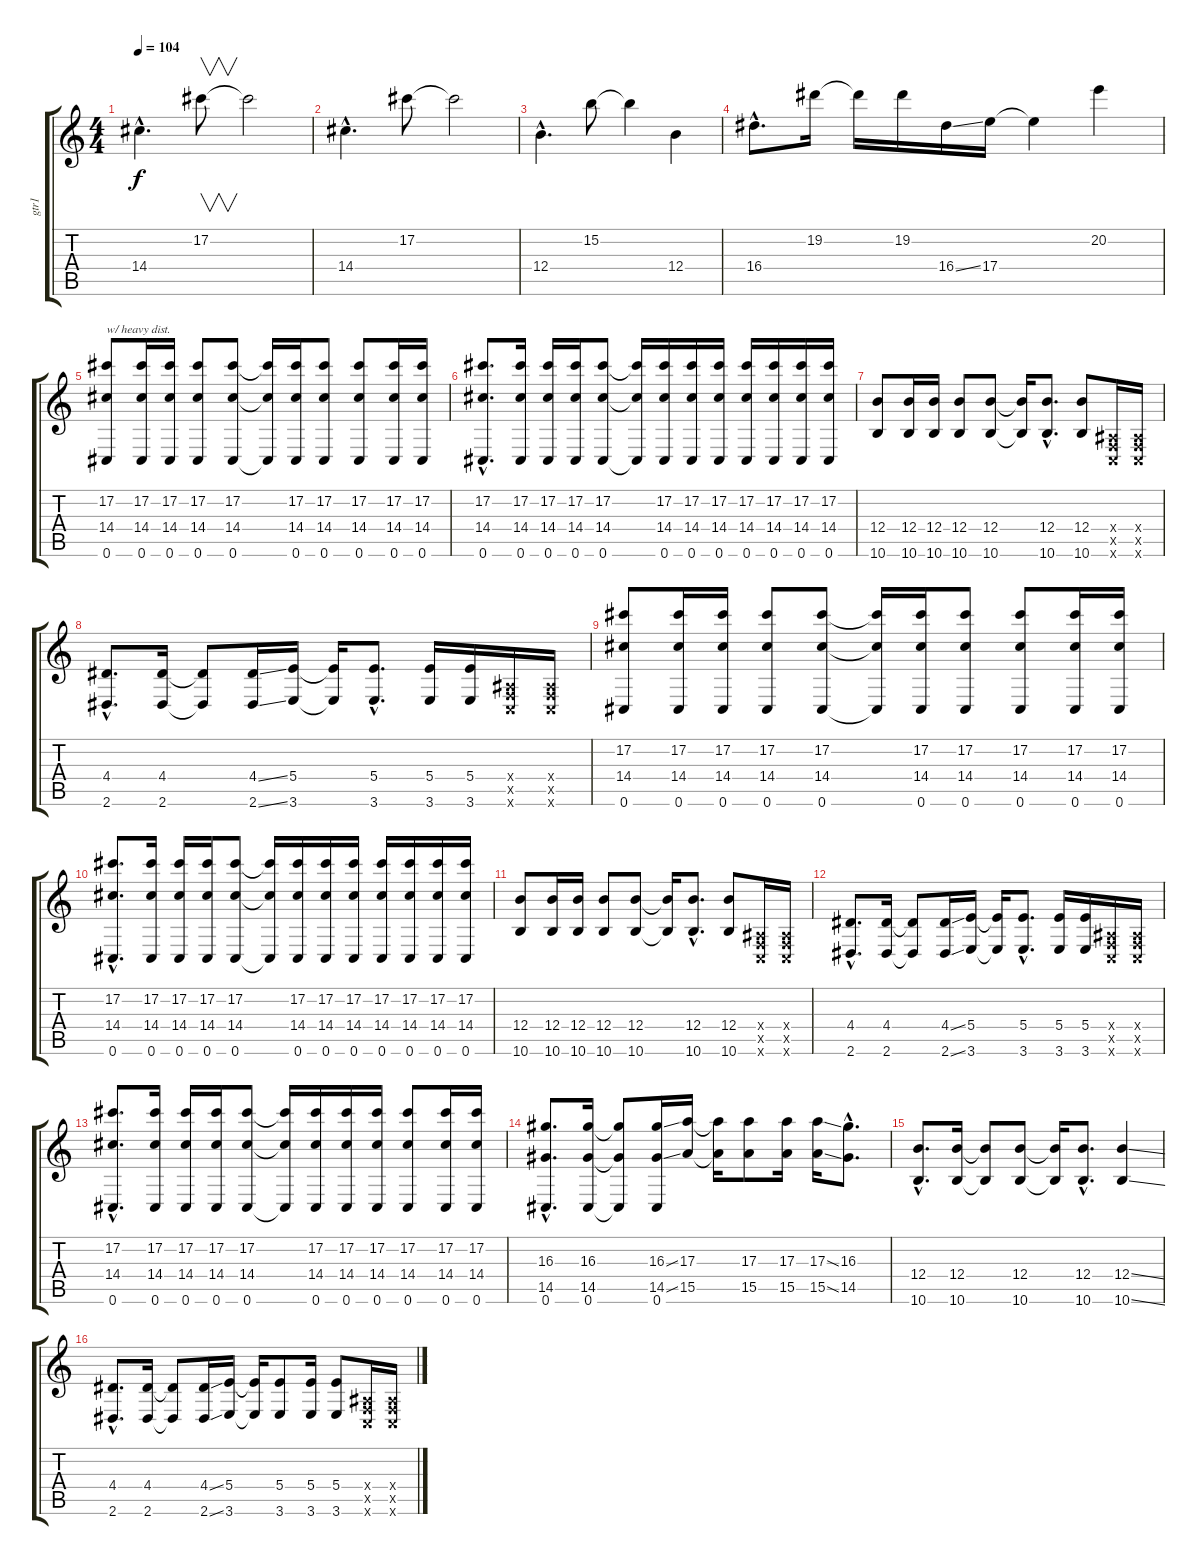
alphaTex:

\track ("gtr1" "gtr1") {instrument electricguitarclean}
\staff {score tabs}
\tuning (Db4 Ab3 E3 B2 Gb2 Db2) {hide}
\ts (4 4)
\tempo 104
\clef g2
\ks c
14.4{hac}.4{d dy f} 17.2.8{v} 17.2{t}.2 |
14.4{hac}.4{d} 17.2.8 17.2{t}.2 |
12.4{hac}.4{d} 15.2.8 15.2{t}.4 12.4.4 |
16.4{hac}.8{d} 19.2.16 19.2{t}.16 19.2.16 16.4{ss}.16 17.4.16 17.4{t}.4 20.2.4 |
(17.2 14.4 0.6).8{txt "w/ heavy dist." instrument distortionguitar} (17.2 14.4 0.6).16 (17.2 14.4 0.6).16 (17.2 14.4 0.6).8 (17.2 14.4 0.6).8 (17.2{t} 14.4{t} 0.6{t}).16 (17.2 14.4 0.6).16 (17.2 14.4 0.6).8 (17.2 14.4 0.6).8 (17.2 14.4 0.6).16 (17.2 14.4 0.6).16 |
(17.2{hac} 14.4{hac} 0.6{hac}).8{d} (17.2 14.4 0.6).16 (17.2 14.4 0.6).16 (17.2 14.4 0.6).16 (17.2 14.4 0.6).8 (17.2{t} 14.4{t} 0.6{t}).16 (17.2 14.4 0.6).16 (17.2 14.4 0.6).16 (17.2 14.4 0.6).16 (17.2 14.4 0.6).16 (17.2 14.4 0.6).16 (17.2 14.4 0.6).16 (17.2 14.4 0.6).16 |
(12.4 10.6).8 (12.4 10.6).16 (12.4 10.6).16 (12.4 10.6).8 (12.4 10.6).8 (12.4{t} 10.6{t}).16 (12.4{hac} 10.6{hac}).8{d} (12.4 10.6).8 (-1.4{x} -1.5{x} -1.6{x}).16 (-1.4{x} -1.5{x} -1.6{x}).16 |
(4.4{hac} 2.6{hac}).8{d} (4.4 2.6).16 (4.4{t} 2.6{t}).8 (4.4{ss} 2.6{ss}).16 (5.4 3.6).16 (5.4{t} 3.6{t}).16 (5.4{hac} 3.6{hac}).8{d} (5.4 3.6).16 (5.4 3.6).16 (-1.4{x} -1.5{x} -1.6{x}).16 (-1.4{x} -1.5{x} -1.6{x}).16 |
(17.2 14.4 0.6).8 (17.2 14.4 0.6).16 (17.2 14.4 0.6).16 (17.2 14.4 0.6).8 (17.2 14.4 0.6).8 (17.2{t} 14.4{t} 0.6{t}).16 (17.2 14.4 0.6).16 (17.2 14.4 0.6).8 (17.2 14.4 0.6).8 (17.2 14.4 0.6).16 (17.2 14.4 0.6).16 |
(17.2{hac} 14.4{hac} 0.6{hac}).8{d} (17.2 14.4 0.6).16 (17.2 14.4 0.6).16 (17.2 14.4 0.6).16 (17.2 14.4 0.6).8 (17.2{t} 14.4{t} 0.6{t}).16 (17.2 14.4 0.6).16 (17.2 14.4 0.6).16 (17.2 14.4 0.6).16 (17.2 14.4 0.6).16 (17.2 14.4 0.6).16 (17.2 14.4 0.6).16 (17.2 14.4 0.6).16 |
(12.4 10.6).8 (12.4 10.6).16 (12.4 10.6).16 (12.4 10.6).8 (12.4 10.6).8 (12.4{t} 10.6{t}).16 (12.4{hac} 10.6{hac}).8{d} (12.4 10.6).8 (-1.4{x} -1.5{x} -1.6{x}).16 (-1.4{x} -1.5{x} -1.6{x}).16 |
(4.4{hac} 2.6{hac}).8{d} (4.4 2.6).16 (4.4{t} 2.6{t}).8 (4.4{ss} 2.6{ss}).16 (5.4 3.6).16 (5.4{t} 3.6{t}).16 (5.4{hac} 3.6{hac}).8{d} (5.4 3.6).16 (5.4 3.6).16 (-1.4{x} -1.5{x} -1.6{x}).16 (-1.4{x} -1.5{x} -1.6{x}).16 |
(17.2{hac} 14.4{hac} 0.6{hac}).8{d} (17.2 14.4 0.6).16 (17.2 14.4 0.6).16 (17.2 14.4 0.6).16 (17.2 14.4 0.6).8 (17.2{t} 14.4{t} 0.6{t}).16 (17.2 14.4 0.6).16 (17.2 14.4 0.6).16 (17.2 14.4 0.6).16 (17.2 14.4 0.6).8 (17.2 14.4 0.6).16 (17.2 14.4 0.6).16 |
(16.3{hac} 14.5{hac} 0.6{hac}).8{d} (16.3 14.5 0.6).16 (16.3{t} 14.5{t} 0.6{t}).8 (16.3{ss} 14.5{ss} 0.6).16 (17.3 15.5).16 (17.3{t} 15.5{t}).16 (17.3 15.5).8 (17.3 15.5).16 (17.3{ss} 15.5{ss}).16 (16.3{hac} 14.5{hac}).8{d} |
(12.4{hac} 10.6{hac}).8{d} (12.4 10.6).16 (12.4{t} 10.6{t}).8 (12.4 10.6).8 (12.4{t} 10.6{t}).16 (12.4{hac} 10.6{hac}).8{d} (12.4{ss} 10.6{ss}).4 |
(4.4{hac} 2.6{hac}).8{d} (4.4 2.6).16 (4.4{t} 2.6{t}).8 (4.4{ss} 2.6{ss}).16 (5.4 3.6).16 (5.4{t} 3.6{t}).16 (5.4 3.6).8 (5.4 3.6).16 (5.4 3.6).8 (-1.4{x} -1.5{x} -1.6{x}).16 (-1.4{x} -1.5{x} -1.6{x}).16
